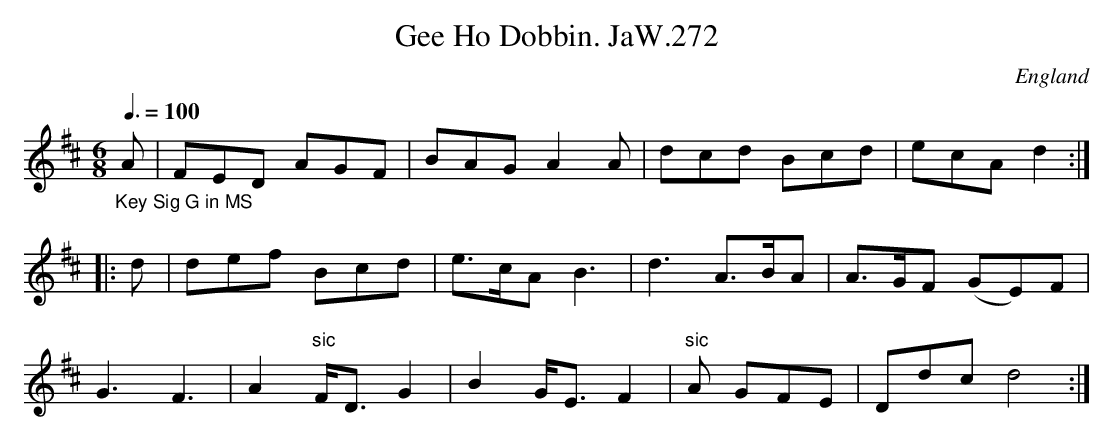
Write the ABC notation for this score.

X:1
T:Gee Ho Dobbin. JaW.272
M:6/8
L:1/8
Q:3/8=100
O:England
K:D major
"_Key Sig G in MS"A|FED AGF|BAG A2A|dcd Bcd|ecA d2:|!
|:d|def Bcd|e>cA B3|d3 A>BA|A>GF (GE)F|!
G3 F3|A2"sic" F<D G2|B2 G<E F2|"sic"A GFE|Ddc d4:|
